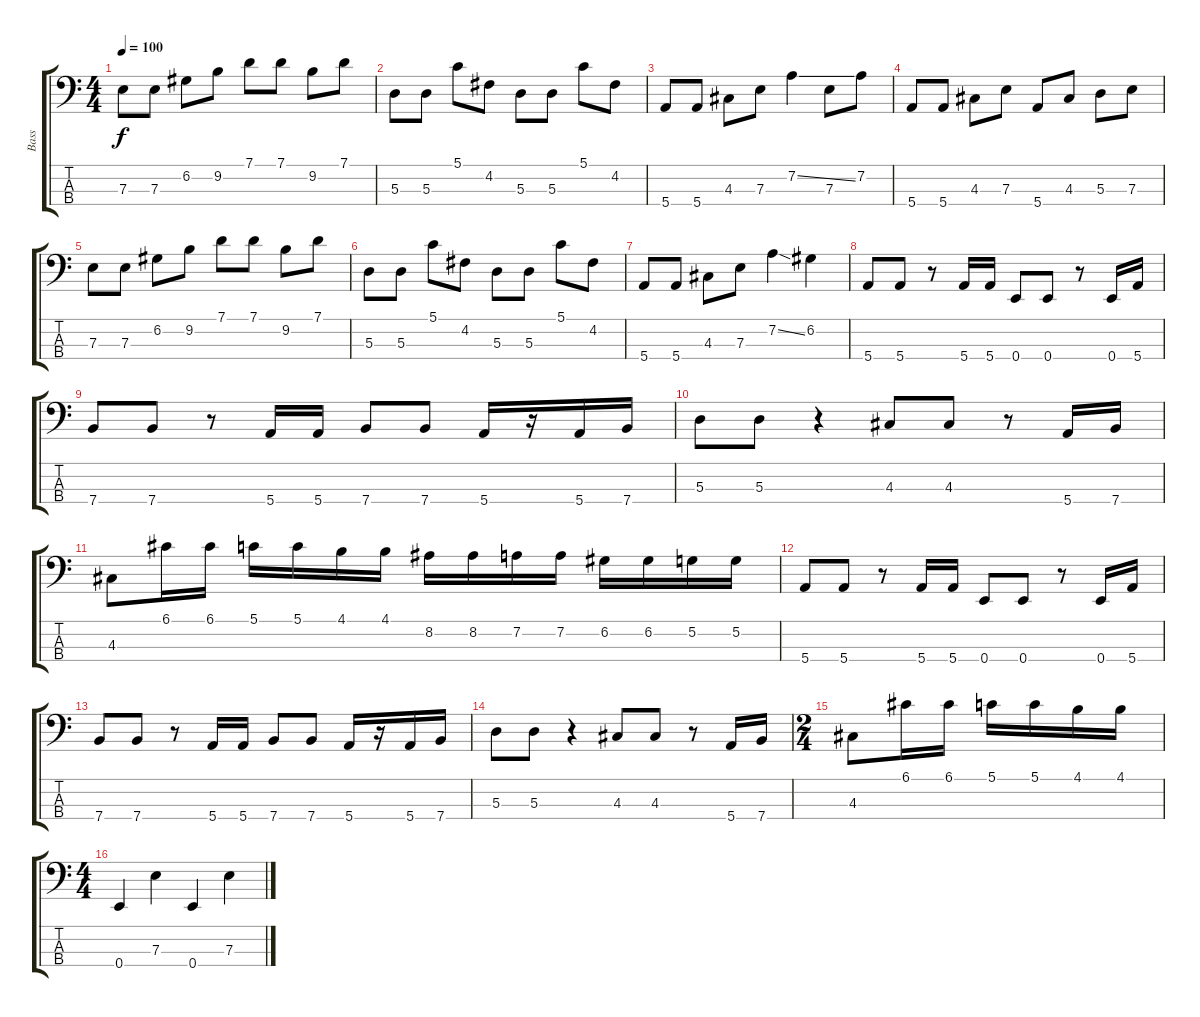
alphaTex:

\track ("Bass" "Bass") {instrument electricbassfinger}
\staff {score tabs}
\tuning (G2 D2 A1 E1) {hide}
\ts (4 4)
\tempo 100
\clef f4
\ks c
7.3.8{dy f} 7.3.8 6.2.8 9.2.8 7.1.8 7.1.8 9.2.8 7.1.8 |
5.3.8 5.3.8 5.1.8 4.2.8 5.3.8 5.3.8 5.1.8 4.2.8 |
5.4.8 5.4.8 4.3.8 7.3.8 7.2{ss}.4 7.3.8 7.2.8 |
5.4.8 5.4.8 4.3.8 7.3.8 5.4.8 4.3.8 5.3.8 7.3.8 |
7.3.8 7.3.8 6.2.8 9.2.8 7.1.8 7.1.8 9.2.8 7.1.8 |
5.3.8 5.3.8 5.1.8 4.2.8 5.3.8 5.3.8 5.1.8 4.2.8 |
5.4.8 5.4.8 4.3.8 7.3.8 7.2{ss}.4 6.2.4 |
5.4.8 5.4.8 r.8 5.4.16 5.4.16 0.4.8 0.4.8 r.8 0.4.16 5.4.16 |
7.4.8 7.4.8 r.8 5.4.16 5.4.16 7.4.8 7.4.8 5.4.16 r.16 5.4.16 7.4.16 |
5.3.8 5.3.8 r.4 4.3.8 4.3.8 r.8 5.4.16 7.4.16 |
4.3.8 6.1.16 6.1.16 5.1.16 5.1.16 4.1.16 4.1.16 8.2.16 8.2.16 7.2.16 7.2.16 6.2.16 6.2.16 5.2.16 5.2.16 |
5.4.8 5.4.8 r.8 5.4.16 5.4.16 0.4.8 0.4.8 r.8 0.4.16 5.4.16 |
7.4.8 7.4.8 r.8 5.4.16 5.4.16 7.4.8 7.4.8 5.4.16 r.16 5.4.16 7.4.16 |
5.3.8 5.3.8 r.4 4.3.8 4.3.8 r.8 5.4.16 7.4.16 |
\ts (2 4)
4.3.8 6.1.16 6.1.16 5.1.16 5.1.16 4.1.16 4.1.16 |
\ts (4 4)
0.4.4 7.3.4 0.4.4 7.3.4
